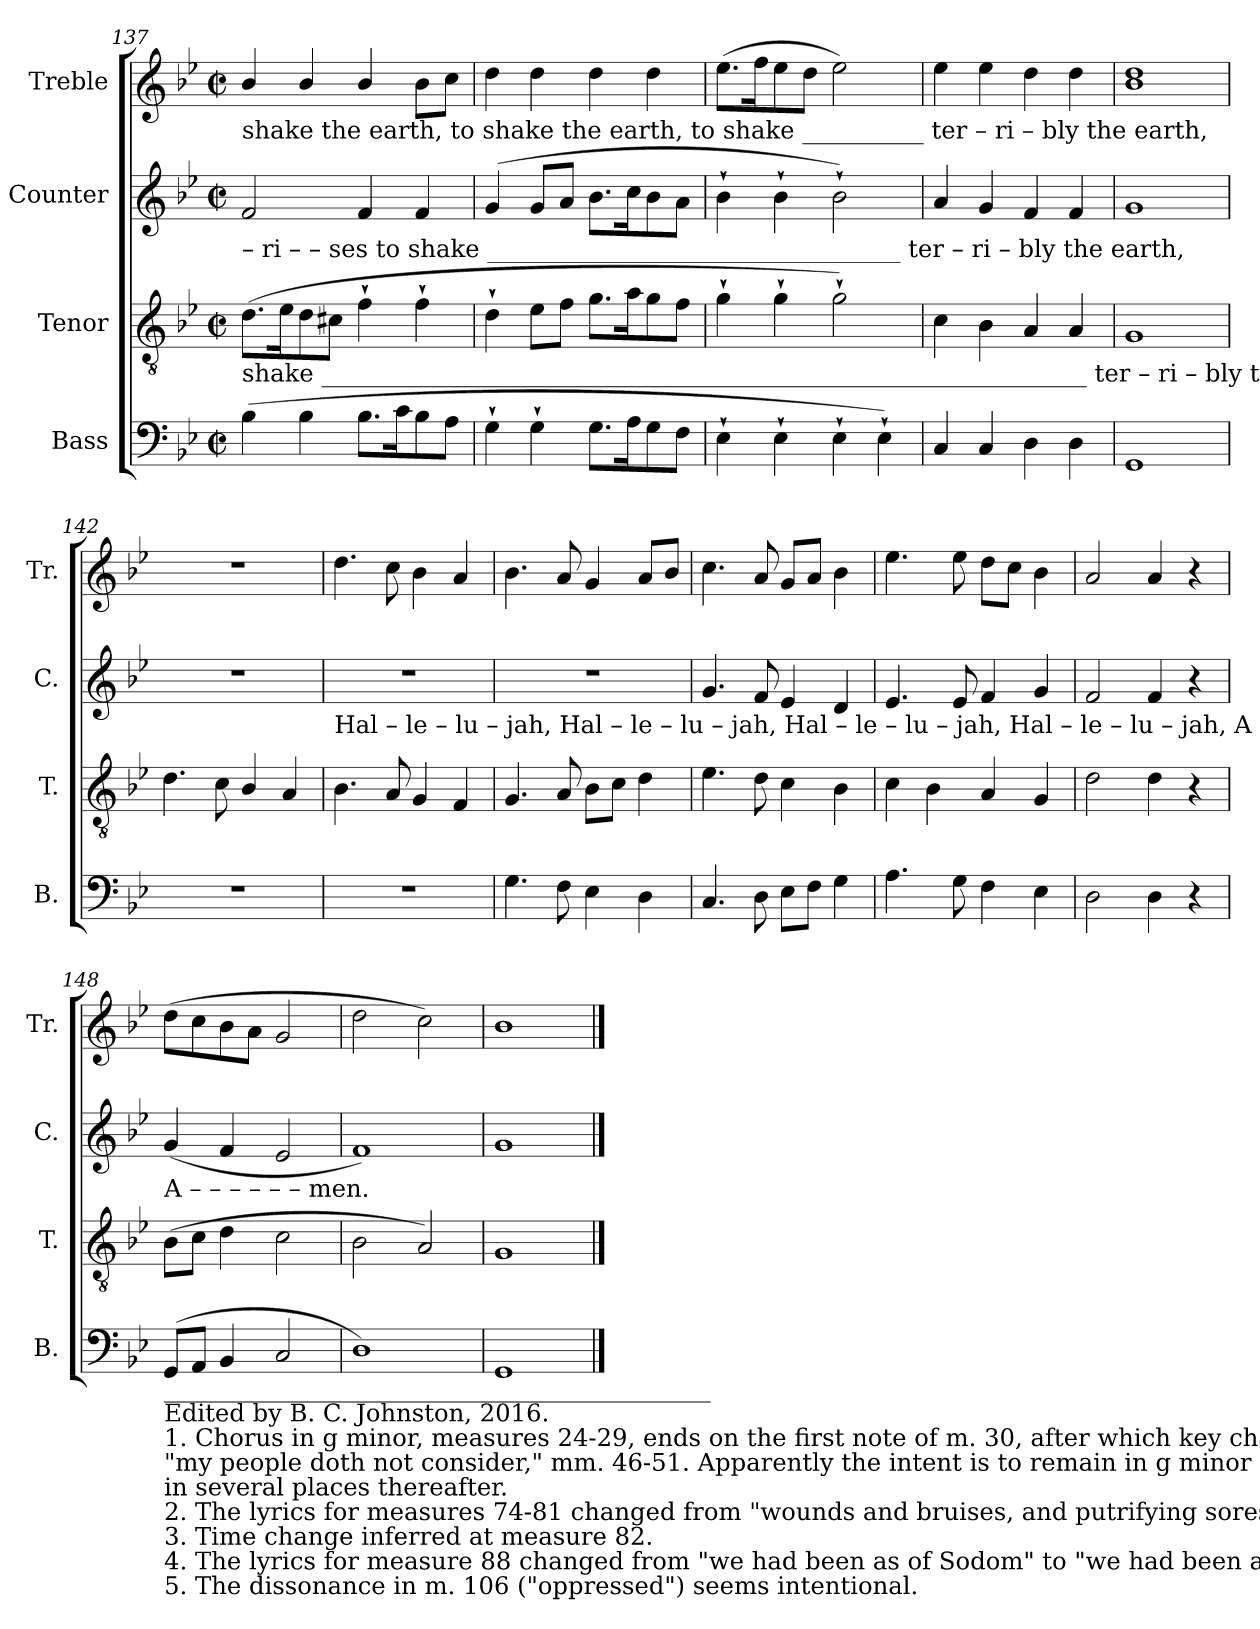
**kern	**kern	**kern	**kern
*part4	*part3	*part2	*part1
*staff4	*staff3	*staff2	*staff1
*I"Bass	*I"Tenor	*I"Counter	*I"Treble
*I'B.	*I'T.	*I'C.	*I'Tr.
!!LO:PB:g=z
*clefF4	*clefGv2	*clefG2	*clefG2
*k[b-e-]	*k[b-e-]	*k[b-e-]	*k[b-e-]
*M2/2	*M2/2	*M2/2	*M2/2
*met(c|)	*met(c|)	*met(c|)	*met(c|)
=137	=137	=137	=137
!	!	!	!LO:TX:b:t=shake   the         earth,    to          shake the    earth,   to            shake __________           ter – ri – bly the  earth,
!	!	!LO:TX:b:t=–  ri       –        –     ses        to            shake __________________________________           ter – ri – bly the  earth,	!
!	!LO:TX:b:t=shake _______________________________________________________________           ter – ri – bly the  earth.    Hal –le –lu –jah,	!	!
(4B-\	(8.d\L	2f/	4b-/
.	16e-\K	.	.
4B-\	8d\	.	4b-/
.	8c#X\J	.	.
8.B-\L	4f`\	4f/	4b-/
16c\K	.	.	.
8B-\	4f`\	4f/	8b-\L
8A\J	.	.	8cc\J
=138	=138	=138	=138
4G`\	4d`\	(>4g/	4dd\
4G`\	8e-\L	8g/L	4dd\
.	8f\J	8a/J	.
8.G\L	8.g\L	8.b-\L	4dd\
16A\K	16a\K	16cc\K	.
8G\	8g\	8b-\	4dd\
8F\J	8f\J	8a\J	.
=139	=139	=139	=139
4E-`\	4g`\	4b-`\	(8.ee-\L
.	.	.	16ff\K
4E-`\	4g`\	4b-`\	8ee-\
.	.	.	8dd\J
4E-`\	2g`\)	2b-`\)	2ee-\)
4E-`\)	.	.	.
=140	=140	=140	=140
4C/	4c\	4a/	4ee-\
4C/	4B-\	4g/	4ee-\
4D\	4A/	4f/	4dd\
4D\	4A/	4f/	4dd\
=141	=141	=141	=141
1GG	1G	1g	1b- 1dd
=142	=142	=142	=142
1r	4.d\	1r	1r
.	8c\	.	.
.	4B-/	.	.
.	4A/	.	.
!!LO:LB:g=z
=143	=143	=143	=143
!	!	!LO:TX:b:t=Hal   –  le –  lu  – jah,      Hal   –    le – lu   –   jah,           Hal   –    le – lu    –   jah,       Hal     –    le –  lu    –  jah,      A   –    men.	!
1r	4.B-\	1r	4.dd\
.	8A/	.	8cc\
.	4G/	.	4b-\
.	4F/	.	4a/
=144	=144	=144	=144
4.G\	4.G/	1r	4.b-\
8F\	8A/	.	8a/
4E-\	8B-\L	.	4g/
.	8c\J	.	.
4D\	4d\	.	8a/L
.	.	.	8b-/J
=145	=145	=145	=145
4.C/	4.e-\	4.g/	4.cc\
8D\	8d\	8f/	8a/
8E-\L	4c\	4e-/	8g/L
8F\J	.	.	8a/J
4G\	4B-\	4d/	4b-\
=146	=146	=146	=146
4.A\	4c\	4.e-/	4.ee-\
.	4B-\	.	.
8G\	.	8e-/	8ee-\
4F\	4A/	4f/	8dd\L
.	.	.	8cc\J
4E-\	4G/	4g/	4b-\
=147	=147	=147	=147
2D\	2d\	2f/	2a/
4D\	4d\	4f/	4a/
4r	4r	4r	4r
!!LO:LB:g=z
=148	=148	=148	=148
!	!	!LO:TX:b:t=A       –       –       –       –       –       –         men.	!
!LO:TX:b:t=_____________________________________________	!	!	!
!LO:TX:b:t=Edited by B. C. Johnston, 2016.	!	!	!
!LO:TX:b:t=1.  Chorus in g minor, measures 24-29, ends on the first note of m. 30, after which key changes to G major. The chorus is repeated after	!	!	!
!LO:TX:b:t="my people doth not consider," mm. 46-51. Apparently the intent is to remain in g minor after the repeat of the chorus, for F# is marked	!	!	!
!LO:TX:b:t=in several places thereafter.	!	!	!
!LO:TX:b:t=2.  The lyrics for measures 74-81 changed from "wounds and bruises, and putrifying sores" to "wounds, bruises, and ..." to fit the music&colon;	!	!	!
!LO:TX:b:t=3.  Time change inferred at measure 82.	!	!	!
!LO:TX:b:t=4.  The lyrics for measure 88 changed from "we had been as of Sodom" to "we had been as Sodom" to fit the music.	!	!	!
!LO:TX:b:t=5.  The dissonance in m. 106 ("oppressed") seems intentional.	!	!	!
(8GG/L	(8B-\L	(4g/	(8dd\L
8AA/J	8c\J	.	8cc\
4BB-/	4d\	4f/	8b-\
.	.	.	8a\J
2C/	2c\	2e-/	2g/
=149	=149	=149	=149
1D)	2B-\	1f)	2dd\
.	2A/)	.	2cc\)
=150	=150	=150	=150
1GG	1G	1g	1b-
==	==	==	==
*-	*-	*-	*-
